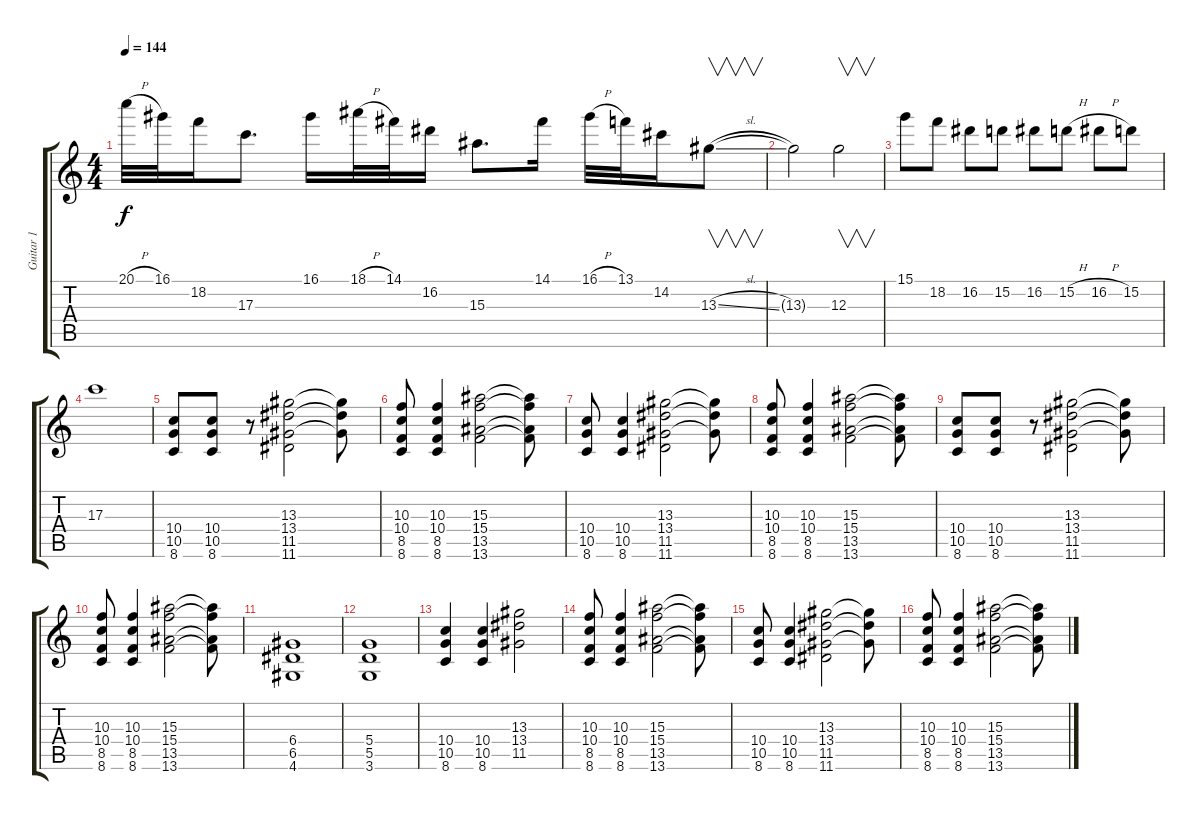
\track ("Guitar 1" "Guitar 1") {instrument distortionguitar}
\staff {score tabs}
\tuning (E4 B3 G3 D3 A2 E2) {hide}
\ts (4 4)
\tempo 144
\clef g2
\ks c
20.1{h}.32{dy f} 16.1.32 18.2.16 17.3.8{d} 16.1.16 18.1{h}.32 14.1.32 16.2.16 15.3.8{d} 14.1.16 16.1{h}.32 13.1.32 14.2.16 13.3{sl}.8{v} |
13.3{t}.2 12.3.2{v} |
15.1.8 18.2.8 16.2.8 15.2.8 16.2.8 15.2{h}.8 16.2{h}.8 15.2.8 |
17.3.1 |
(10.4 10.5 8.6).8 (10.4 10.5 8.6).8 r.8 (13.3 13.4 11.5 11.6).2 (13.3{t} 13.4{t} 11.5{t}).8 |
(10.3 10.4 8.5 8.6).8 (10.3 10.4 8.5 8.6).4 (15.3 15.4 13.5 13.6).2 (15.3{t} 15.4{t} 13.5{t} 13.6{t}).8 |
(10.4 10.5 8.6).8 (10.4 10.5 8.6).4 (13.3 13.4 11.5 11.6).2 (13.3{t} 13.4{t} 11.5{t}).8 |
(10.3 10.4 8.5 8.6).8 (10.3 10.4 8.5 8.6).4 (15.3 15.4 13.5 13.6).2 (15.3{t} 15.4{t} 13.5{t} 13.6{t}).8 |
(10.4 10.5 8.6).8 (10.4 10.5 8.6).8 r.8 (13.3 13.4 11.5 11.6).2 (13.3{t} 13.4{t} 11.5{t}).8 |
(10.3 10.4 8.5 8.6).8 (10.3 10.4 8.5 8.6).4 (15.3 15.4 13.5 13.6).2 (15.3{t} 15.4{t} 13.5{t} 13.6{t}).8 |
(6.4 6.5 4.6).1 |
(5.4 5.5 3.6).1 |
(10.4 10.5 8.6).4 (10.4 10.5 8.6).4 (13.3 13.4 11.5).2 |
(10.3 10.4 8.5 8.6).8 (10.3 10.4 8.5 8.6).4 (15.3 15.4 13.5 13.6).2 (15.3{t} 15.4{t} 13.5{t} 13.6{t}).8 |
(10.4 10.5 8.6).8 (10.4 10.5 8.6).4 (13.3 13.4 11.5 11.6).2 (13.3{t} 13.4{t} 11.5{t}).8 |
(10.3 10.4 8.5 8.6).8 (10.3 10.4 8.5 8.6).4 (15.3 15.4 13.5 13.6).2 (15.3{t} 15.4{t} 13.5{t} 13.6{t}).8
